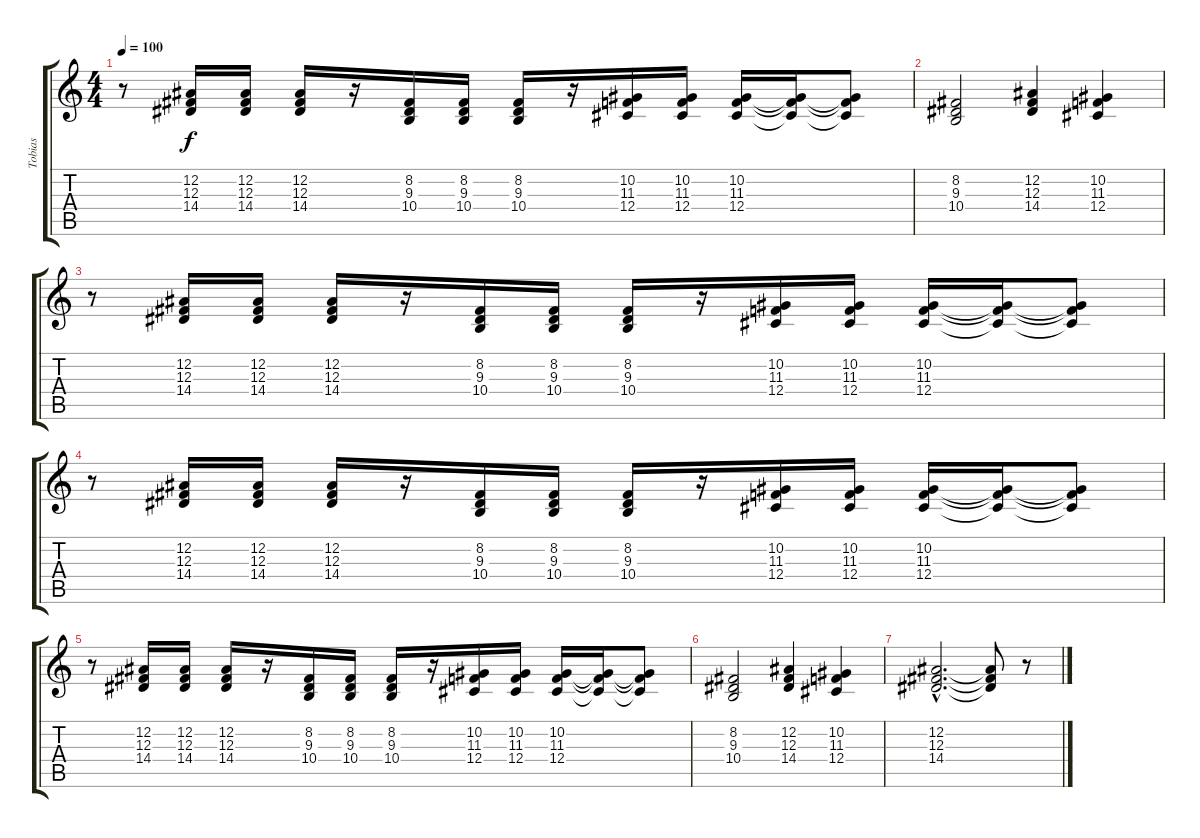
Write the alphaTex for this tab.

\track ("Tobias" "Tobias") {instrument stringensemble1}
\staff {score tabs}
\tuning (Eb4 Bb3 Gb3 Db3 Ab2 Eb2) {hide}
\ts (4 4)
\tempo 100
\clef g2
\ks c
r.8{dy f} (12.2 12.3 14.4).16 (12.2 12.3 14.4).16 (12.2 12.3 14.4).16 r.16 (8.2 9.3 10.4).16 (8.2 9.3 10.4).16 (8.2 9.3 10.4).16 r.16 (10.2 11.3 12.4).16 (10.2 11.3 12.4).16 (10.2 11.3 12.4).16 (10.2{t} 11.3{t} 12.4{t}).16 (10.2{t} 11.3{t} 12.4{t}).8 |
(8.2 9.3 10.4).2 (12.2 12.3 14.4).4 (10.2 11.3 12.4).4 |
r.8 (12.2 12.3 14.4).16 (12.2 12.3 14.4).16 (12.2 12.3 14.4).16 r.16 (8.2 9.3 10.4).16 (8.2 9.3 10.4).16 (8.2 9.3 10.4).16 r.16 (10.2 11.3 12.4).16 (10.2 11.3 12.4).16 (10.2 11.3 12.4).16 (10.2{t} 11.3{t} 12.4{t}).16 (10.2{t} 11.3{t} 12.4{t}).8 |
r.8 (12.2 12.3 14.4).16 (12.2 12.3 14.4).16 (12.2 12.3 14.4).16 r.16 (8.2 9.3 10.4).16 (8.2 9.3 10.4).16 (8.2 9.3 10.4).16 r.16 (10.2 11.3 12.4).16 (10.2 11.3 12.4).16 (10.2 11.3 12.4).16 (10.2{t} 11.3{t} 12.4{t}).16 (10.2{t} 11.3{t} 12.4{t}).8 |
r.8 (12.2 12.3 14.4).16 (12.2 12.3 14.4).16 (12.2 12.3 14.4).16 r.16 (8.2 9.3 10.4).16 (8.2 9.3 10.4).16 (8.2 9.3 10.4).16 r.16 (10.2 11.3 12.4).16 (10.2 11.3 12.4).16 (10.2 11.3 12.4).16 (10.2{t} 11.3{t} 12.4{t}).16 (10.2{t} 11.3{t} 12.4{t}).8 |
(8.2 9.3 10.4).2 (12.2 12.3 14.4).4 (10.2 11.3 12.4).4 |
(12.2{hac} 12.3{hac} 14.4{hac}).2{d} (12.2{t} 12.3{t} 14.4{t}).8 r.8
